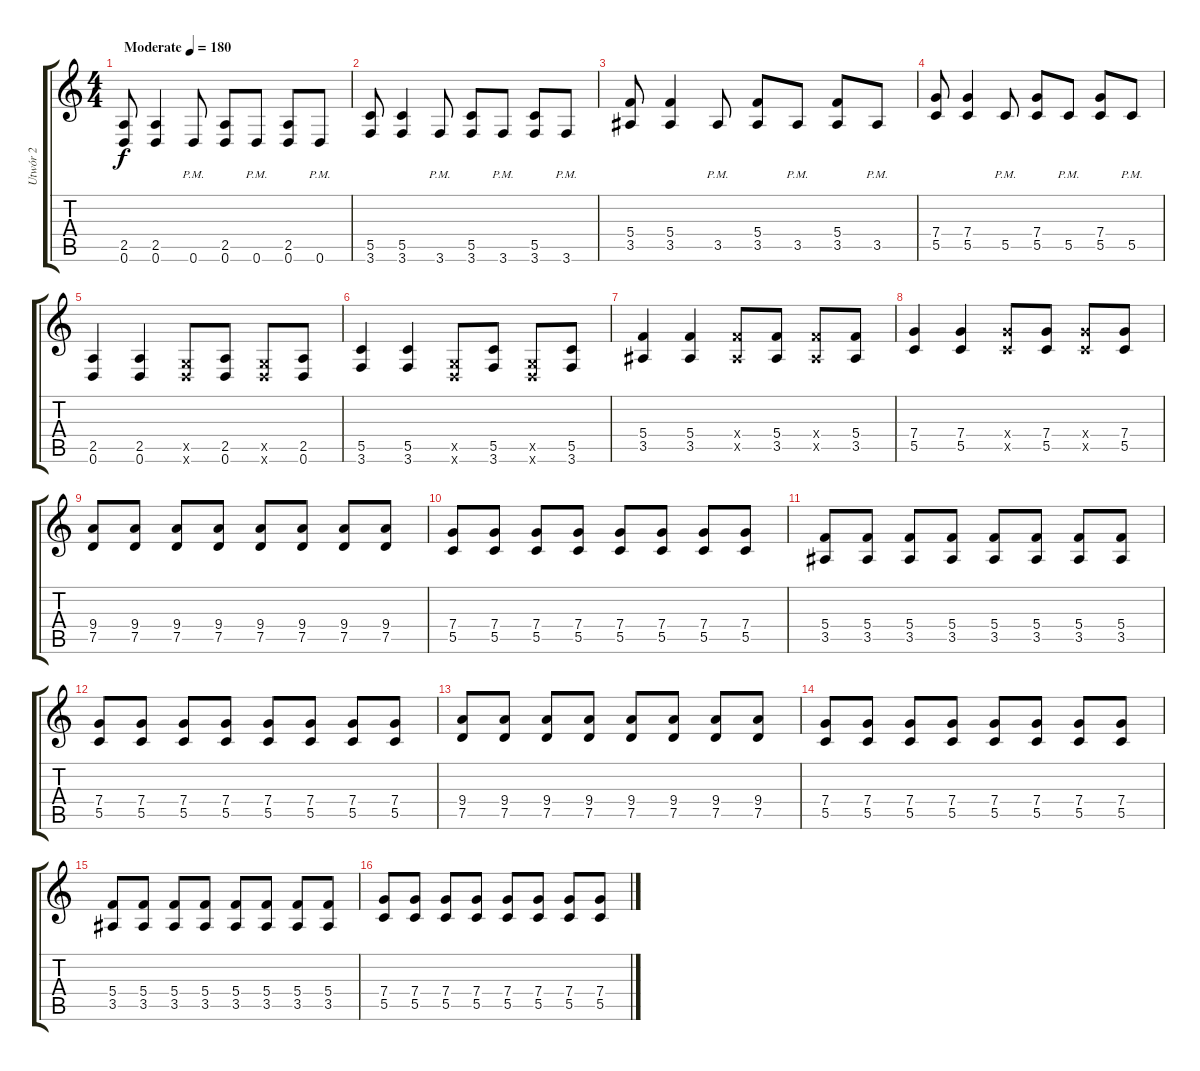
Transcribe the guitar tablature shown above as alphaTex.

\track ("Utwór 2" "Utwór 2") {instrument distortionguitar}
\staff {score tabs}
\tuning (D4 A3 F3 C3 G2 D2) {hide}
\ts (4 4)
\tempo (180 "Moderate")
\clef g2
\ks c
(2.5 0.6).8{dy f instrument distortionguitar} (2.5 0.6).4 0.6{pm}.8 (2.5 0.6).8 0.6{pm}.8 (2.5 0.6).8 0.6{pm}.8 |
(5.5 3.6).8 (5.5 3.6).4 3.6{pm}.8 (5.5 3.6).8 3.6{pm}.8 (5.5 3.6).8 3.6{pm}.8 |
(5.4 3.5).8 (5.4 3.5).4 3.5{pm}.8 (5.4 3.5).8 3.5{pm}.8 (5.4 3.5).8 3.5{pm}.8 |
(7.4 5.5).8 (7.4 5.5).4 5.5{pm}.8 (7.4 5.5).8 5.5{pm}.8 (7.4 5.5).8 5.5{pm}.8 |
(2.5 0.6).4 (2.5 0.6).4 (0.5{x} 0.6{x}).8 (2.5 0.6).8 (0.5{x} 0.6{x}).8 (2.5 0.6).8 |
(5.5 3.6).4 (5.5 3.6).4 (0.5{x} 0.6{x}).8 (5.5 3.6).8 (0.5{x} 0.6{x}).8 (5.5 3.6).8 |
(5.4 3.5).4 (5.4 3.5).4 (5.4{x} 3.5{x}).8 (5.4 3.5).8 (5.4{x} 3.5{x}).8 (5.4 3.5).8 |
(7.4 5.5).4 (7.4 5.5).4 (7.4{x} 5.5{x}).8 (7.4 5.5).8 (7.4{x} 5.5{x}).8 (7.4 5.5).8 |
(9.4 7.5).8 (9.4 7.5).8 (9.4 7.5).8 (9.4 7.5).8 (9.4 7.5).8 (9.4 7.5).8 (9.4 7.5).8 (9.4 7.5).8 |
(7.4 5.5).8 (7.4 5.5).8 (7.4 5.5).8 (7.4 5.5).8 (7.4 5.5).8 (7.4 5.5).8 (7.4 5.5).8 (7.4 5.5).8 |
(5.4 3.5).8 (5.4 3.5).8 (5.4 3.5).8 (5.4 3.5).8 (5.4 3.5).8 (5.4 3.5).8 (5.4 3.5).8 (5.4 3.5).8 |
(7.4 5.5).8 (7.4 5.5).8 (7.4 5.5).8 (7.4 5.5).8 (7.4 5.5).8 (7.4 5.5).8 (7.4 5.5).8 (7.4 5.5).8 |
(9.4 7.5).8 (9.4 7.5).8 (9.4 7.5).8 (9.4 7.5).8 (9.4 7.5).8 (9.4 7.5).8 (9.4 7.5).8 (9.4 7.5).8 |
(7.4 5.5).8 (7.4 5.5).8 (7.4 5.5).8 (7.4 5.5).8 (7.4 5.5).8 (7.4 5.5).8 (7.4 5.5).8 (7.4 5.5).8 |
(5.4 3.5).8 (5.4 3.5).8 (5.4 3.5).8 (5.4 3.5).8 (5.4 3.5).8 (5.4 3.5).8 (5.4 3.5).8 (5.4 3.5).8 |
(7.4 5.5).8 (7.4 5.5).8 (7.4 5.5).8 (7.4 5.5).8 (7.4 5.5).8 (7.4 5.5).8 (7.4 5.5).8 (7.4 5.5).8
